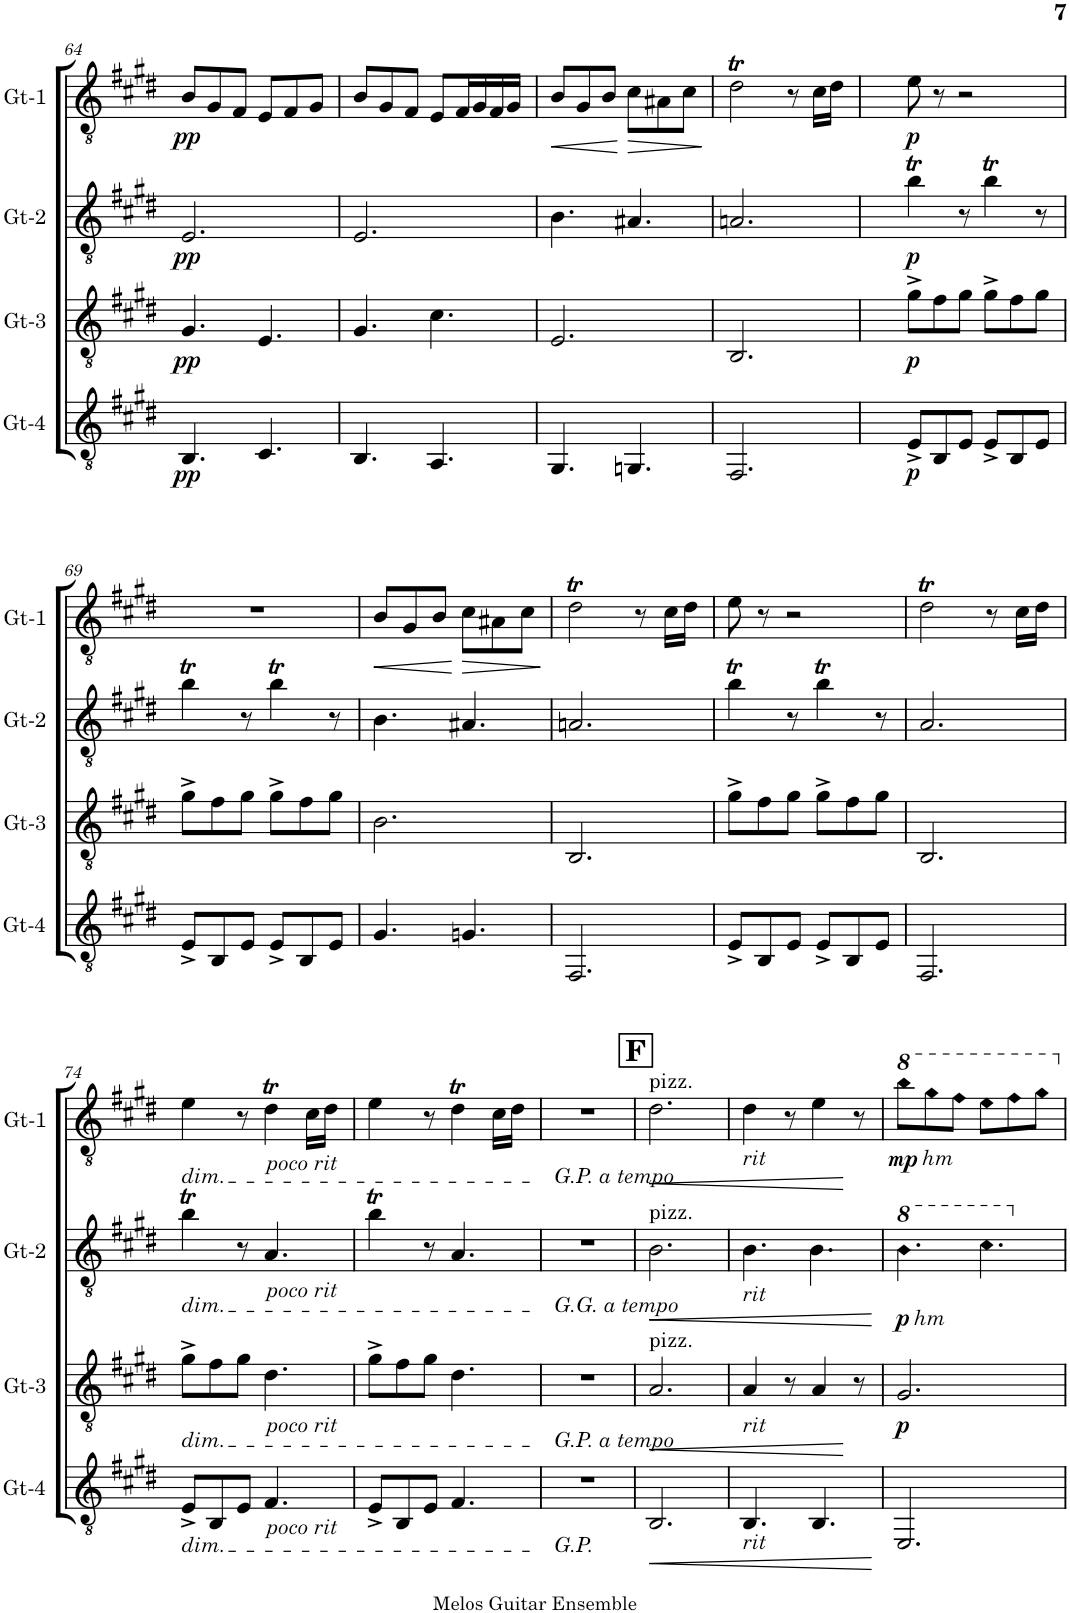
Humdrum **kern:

**kern	**dynam	**kern	**dynam	**kern	**dynam	**kern	**dynam
*part4	*part4	*part3	*part3	*part2	*part2	*part1	*part1
*staff4	*staff4	*staff3	*staff3	*staff2	*staff2	*staff1	*staff1
*I"Gt-4	*	*I"Gt-3	*	*I"Gt-2	*	*I"Gt-1	*
*I'Gt-4	*	*I'Gt-3	*	*I'Gt-2	*	*I'Gt-1	*
!!LO:PB:g=z
*clefGv2	*	*clefGv2	*	*clefGv2	*	*clefGv2	*
*k[f#c#g#d#]	*	*k[f#c#g#d#]	*	*k[f#c#g#d#]	*	*k[f#c#g#d#]	*
*M6/8	*	*M6/8	*	*M6/8	*	*M6/8	*
=64	=64	=64	=64	=64	=64	=64	=64
!	!LO:DY:b	!	!LO:DY:b	!	!LO:DY:b	!	!LO:DY:b
4.BB/	pp	4.G#/	pp	2.E/	pp	8B/L	pp
.	.	.	.	.	.	8G#/	.
.	.	.	.	.	.	8F#/J	.
4.C#/	.	4.E/	.	.	.	8E/L	.
.	.	.	.	.	.	8F#/	.
.	.	.	.	.	.	8G#/J	.
=65	=65	=65	=65	=65	=65	=65	=65
4.BB/	.	4.G#/	.	2.E/	.	8B/L	.
.	.	.	.	.	.	8G#/	.
.	.	.	.	.	.	8F#/J	.
4.AA/	.	4.c#\	.	.	.	8E/L	.
.	.	.	.	.	.	16F#/L	.
.	.	.	.	.	.	16G#/	.
.	.	.	.	.	.	16F#/	.
.	.	.	.	.	.	16G#/JJ	.
=66	=66	=66	=66	=66	=66	=66	=66
!	!	!	!	!	!	!	!LO:HP:b
4.GG#/	.	2.E/	.	4.B\	.	8B/L	<
.	.	.	.	.	.	8G#/	.
.	.	.	.	.	.	8B/J	.
!	!	!	!	!	!	!	!LO:HP:n=1:b
4.GGn/	.	.	.	4.A#X/	.	8c#\L	[ >
.	.	.	.	.	.	8A#X\	.
.	.	.	.	.	.	8c#\J	.
.	.	.	.	.	.	.	]
=67	=67	=67	=67	=67	=67	=67	=67
2.FF#/	.	2.BB/	.	2.An/	.	2d#t\	.
.	.	.	.	.	.	8r	.
.	.	.	.	.	.	16c#\LL	.
.	.	.	.	.	.	16d#\JJ	.
=68	=68	=68	=68	=68	=68	=68	=68
!	!LO:DY:b	!	!LO:DY:b	!	!LO:DY:b	!	!LO:DY:b
8E^/L	p	8g#^\L	p	4bT\	p	8e\	p
8BB/	.	8f#\	.	.	.	8r	.
8E/J	.	8g#\J	.	8r	.	2r	.
8E^/L	.	8g#^\L	.	4bT\	.	.	.
8BB/	.	8f#\	.	.	.	.	.
8E/J	.	8g#\J	.	8r	.	.	.
!!LO:LB:g=z
=69	=69	=69	=69	=69	=69	=69	=69
8E^/L	.	8g#^\L	.	4bT\	.	2.r	.
8BB/	.	8f#\	.	.	.	.	.
8E/J	.	8g#\J	.	8r	.	.	.
8E^/L	.	8g#^\L	.	4bT\	.	.	.
8BB/	.	8f#\	.	.	.	.	.
8E/J	.	8g#\J	.	8r	.	.	.
=70	=70	=70	=70	=70	=70	=70	=70
!	!	!	!	!	!	!	!LO:HP:b
4.G#/	.	2.B\	.	4.B\	.	8B/L	<
.	.	.	.	.	.	8G#/	.
.	.	.	.	.	.	8B/J	.
!	!	!	!	!	!	!	!LO:HP:n=1:b
4.Gn/	.	.	.	4.A#X/	.	8c#\L	[ >
.	.	.	.	.	.	8A#X\	.
.	.	.	.	.	.	8c#\J	.
.	.	.	.	.	.	.	]
=71	=71	=71	=71	=71	=71	=71	=71
2.FF#/	.	2.BB/	.	2.An/	.	2d#t\	.
.	.	.	.	.	.	8r	.
.	.	.	.	.	.	16c#\LL	.
.	.	.	.	.	.	16d#\JJ	.
=72	=72	=72	=72	=72	=72	=72	=72
8E^/L	.	8g#^\L	.	4bT\	.	8e\	.
8BB/	.	8f#\	.	.	.	8r	.
8E/J	.	8g#\J	.	8r	.	2r	.
8E^/L	.	8g#^\L	.	4bT\	.	.	.
8BB/	.	8f#\	.	.	.	.	.
8E/J	.	8g#\J	.	8r	.	.	.
=73	=73	=73	=73	=73	=73	=73	=73
2.FF#/	.	2.BB/	.	2.A/	.	2d#t\	.
.	.	.	.	.	.	8r	.
.	.	.	.	.	.	16c#\LL	.
.	.	.	.	.	.	16d#\JJ	.
!!LO:LB:g=z
=74	=74	=74	=74	=74	=74	=74	=74
!	!	!	!	!	!	!LO:TX:b:i:t=dim.	!
!	!	!	!	!LO:TX:b:i:t=dim.	!	!	!
!	!	!LO:TX:b:i:t=dim.	!	!	!	!	!
!LO:TX:b:i:t=dim.	!	!	!	!	!	!	!
8E^/L	.	8g#^\L	.	4bT\	.	4e\	.
8BB/	.	8f#\	.	.	.	.	.
8E/J	.	8g#\J	.	8r	.	8r	.
!	!	!	!	!	!	!LO:TX:b:i:t=poco rit	!
!	!	!	!	!LO:TX:b:i:t=poco rit	!	!	!
!	!	!LO:TX:b:i:t=poco rit	!	!	!	!	!
!LO:TX:b:i:t=poco rit	!	!	!	!	!	!	!
4.F#/	.	4.d#\	.	4.A/	.	4d#t\	.
.	.	.	.	.	.	16c#\LL	.
.	.	.	.	.	.	16d#\JJ	.
=75	=75	=75	=75	=75	=75	=75	=75
8E^/L	.	8g#^\L	.	4bT\	.	4e\	.
8BB/	.	8f#\	.	.	.	.	.
8E/J	.	8g#\J	.	8r	.	8r	.
4.F#/	.	4.d#\	.	4.A/	.	4d#t\	.
.	.	.	.	.	.	16c#\LL	.
.	.	.	.	.	.	16d#\JJ	.
=76	=76	=76	=76	=76	=76	=76	=76
!	!	!	!	!	!	!LO:TX:b:i:t=G.P. a tempo	!
!	!	!	!	!LO:TX:b:i:t=G.G. a tempo	!	!	!
!	!	!LO:TX:b:i:t=G.P. a tempo	!	!	!	!	!
!LO:TX:b:i:t=G.P.	!	!	!	!	!	!	!
2.r	.	2.r	.	2.r	.	2.r	.
!!LO:REH:place=s1:a:B:cj:fs=14:t=F
=77	=77	=77	=77	=77	=77	=77	=77
!	!	!	!	!	!	!LO:TX:a:t=pizz.	!
!	!	!	!	!LO:TX:a:t=pizz.	!	!	!
!	!	!LO:TX:a:t=pizz.	!	!	!	!	!
!	!LO:HP:b	!	!LO:HP:b	!	!LO:HP:b	!	!LO:HP:b
2.BB/	<	2.A/	<	2.B\	<	2.d#\	<
=78	=78	=78	=78	=78	=78	=78	=78
!	!	!	!	!	!	!LO:TX:b:i:t=rit	!
!	!	!	!	!LO:TX:b:i:t=rit	!	!	!
!	!	!LO:TX:b:i:t=rit	!	!	!	!	!
!LO:TX:b:i:t=rit	!	!	!	!	!	!	!
4.BB/	.	4A/	.	4.B\	.	4d#\	.
.	.	8r	.	.	.	8r	.
4.BB/	.	4A/	.	4.e\	.	4e\	.
.	.	8r	[	.	.	8r	[
.	[	.	.	.	[	.	.
=79	=79	=79	=79	=79	=79	=79	=79
*	*	*	*	*8va	*	*	*
!	!	!	!	!LO:N:head=diamond	!	!	!
*	*	*	*	*	*	*8va	*
!	!	!	!	!	!	!LO:TX:b:i:t=hm	!
!	!	!	!	!LO:TX:b:i:t=hm	!	!	!
!	!	!	!LO:DY:b	!	!LO:DY:b	!LO:N:head=diamond	!LO:DY:b
2.EE/	.	2.G#/	p	4.b\	p	8bb\L	mp
!	!	!	!	!	!	!LO:N:head=diamond	!
.	.	.	.	.	.	8gg#\	.
!	!	!	!	!	!	!LO:N:head=diamond	!
.	.	.	.	.	.	8ff#\J	.
!	!	!	!	!LO:N:head=diamond	!	!LO:N:head=diamond	!
.	.	.	.	4.cc#\	.	8ee\L	.
!	!	!	!	!	!	!LO:N:head=diamond	!
.	.	.	.	.	.	8ff#\	.
!	!	!	!	!	!	!LO:N:head=diamond	!
.	.	.	.	.	.	8gg#\J	.
*	*	*	*	*X8va	*	*	*
*	*	*	*	*	*	*X8va	*
=	=	=	=	=	=	=	=
*-	*-	*-	*-	*-	*-	*-	*-
